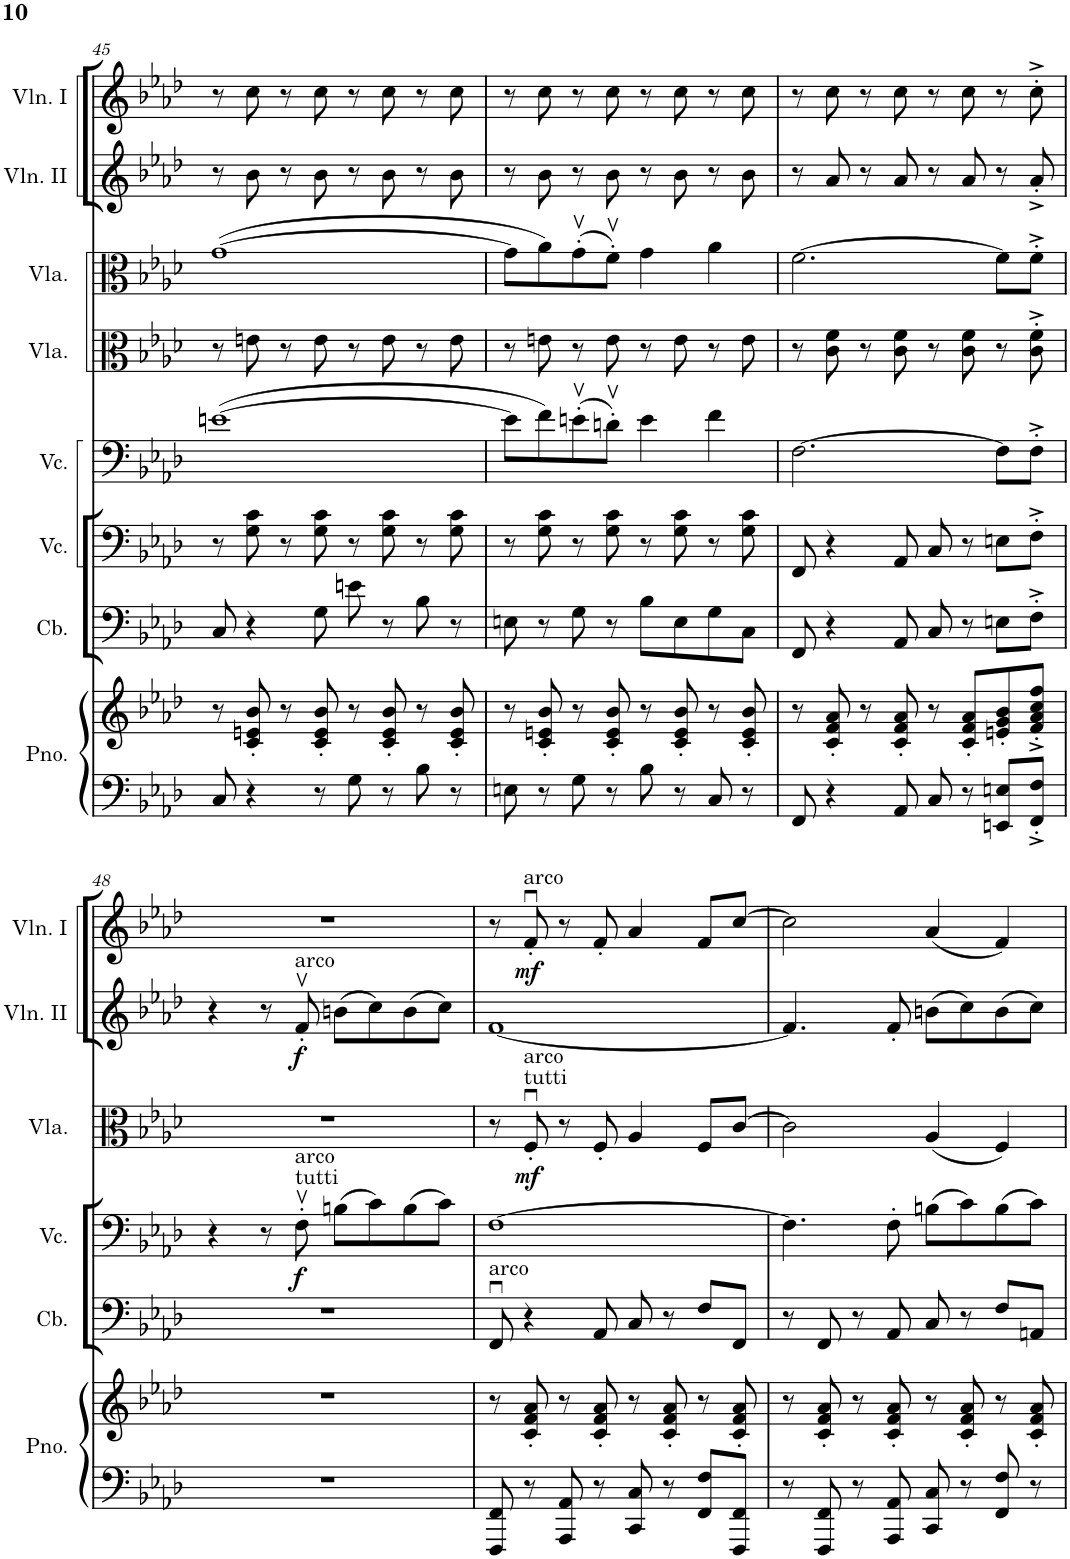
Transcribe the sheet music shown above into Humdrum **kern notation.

**kern	**kern	**kern	**kern	**dynam	**kern	**kern	**dynam	**kern	**kern	**dynam	**kern	**dynam	**kern
*part9	*part9	*part8	*part7	*part7	*part6	*part5	*part5	*part4	*part3	*part3	*part2	*part2	*part1
*staff10	*staff9	*staff8	*staff7	*staff7	*staff6	*staff5	*staff5	*staff4	*staff3	*staff3	*staff2	*staff2	*staff1
*I"Piano	*	*I"Contrabass	*I"Violoncello	*	*I"Violoncello	*I"Viola	*	*I"Viola	*I"Violin II	*	*I"Violin I	*	*I"Violin
*I'Pno.	*	*I'Cb.	*I'Vc.	*	*I'Vc.	*I'Vla.	*	*I'Vla.	*I'Vln. II	*	*I'Vln. I	*	*I'Vln.
!!LO:PB:g=z
*clefF4	*clefG2	*clefF4	*clefF4	*	*clefF4	*clefC3	*	*clefC3	*clefG2	*	*clefG2	*	*clefG2
*	*	*Trd7c12	*	*	*	*	*	*	*	*	*	*	*
*k[b-e-a-d-]	*k[b-e-a-d-]	*k[b-e-a-d-]	*k[b-e-a-d-]	*	*k[b-e-a-d-]	*k[b-e-a-d-]	*	*k[b-e-a-d-]	*k[b-e-a-d-]	*	*k[b-e-a-d-]	*	*k[b-e-a-d-]
*M4/4	*M4/4	*M4/4	*M4/4	*	*M4/4	*M4/4	*	*M4/4	*M4/4	*	*M4/4	*	*M4/4
=45	=45	=45	=45	=45	=45	=45	=45	=45	=45	=45	=45	=45	=45
8C/	8r	8C/	8r	.	([>1en	8r	.	([>1g	8r	.	8r	.	1r
4r	8c/' 8en/' 8b-/'	4r	8G\ 8c\	.	.	8en\	.	.	8b-\	.	8cc\	.	.
.	8r	.	8r	.	.	8r	.	.	8r	.	8r	.	.
8r	8c/' 8e/' 8b-/'	8G\	8G\ 8c\	.	.	8e\	.	.	8b-\	.	8cc\	.	.
8G\	8r	8en\	8r	.	.	8r	.	.	8r	.	8r	.	.
8r	8c/' 8e/' 8b-/'	8r	8G\ 8c\	.	.	8e\	.	.	8b-\	.	8cc\	.	.
8B-\	8r	8B-\	8r	.	.	8r	.	.	8r	.	8r	.	.
8r	8c/' 8e/' 8b-/'	8r	8G\ 8c\	.	.	8e\	.	.	8b-\	.	8cc\	.	.
=46	=46	=46	=46	=46	=46	=46	=46	=46	=46	=46	=46	=46	=46
8En\	8r	8En\	8r	.	8e\L]	8r	.	8g\L]	8r	.	8r	.	1r
8r	8c/' 8en/' 8b-/'	8r	8G\ 8c\	.	8f\)	8en\	.	8a-\)	8b-\	.	8cc\	.	.
8G\	8r	8G\	8r	.	(8env'\	8r	.	(8gv'\	8r	.	8r	.	.
8r	8c/' 8e/' 8b-/'	8r	8G\ 8c\	.	8dnv'\J)	8e\	.	8fv'\J)	8b-\	.	8cc\	.	.
8B-\	8r	8B-\L	8r	.	4e\	8r	.	4g\	8r	.	8r	.	.
8r	8c/' 8e/' 8b-/'	8E\	8G\ 8c\	.	.	8e\	.	.	8b-\	.	8cc\	.	.
8C/	8r	8G\	8r	.	4f\	8r	.	4a-\	8r	.	8r	.	.
8r	8c/' 8e/' 8b-/'	8C\J	8G\ 8c\	.	.	8e\	.	.	8b-\	.	8cc\	.	.
=47	=47	=47	=47	=47	=47	=47	=47	=47	=47	=47	=47	=47	=47
8FF/	8r	8FF/	8FF/	.	[>2.F\	8r	.	[>2.f\	8r	.	8r	.	1r
4r	8c/' 8f/' 8a-/'	4r	4r	.	.	8c\ 8f\	.	.	8a-/	.	8cc\	.	.
.	8r	.	.	.	.	8r	.	.	8r	.	8r	.	.
8AA-/	8c/' 8f/' 8a-/'	8AA-/	8AA-/	.	.	8c\ 8f\	.	.	8a-/	.	8cc\	.	.
8C/	8r	8C/	8C/	.	.	8r	.	.	8r	.	8r	.	.
8r	8c/' 8f/' 8a-/'L	8r	8r	.	.	8c\ 8f\	.	.	8a-/	.	8cc\	.	.
8EEn/ 8En/L	8en/' 8g/' 8b-/'	8En\L	8En\L	.	8F\L]	8r	.	8f\L]	8r	.	8r	.	.
8FF/'^ 8F/'^J	8f/'^ 8a-/'^ 8cc/'^ 8ff/'^J	8F'^\J	8F'^\J	.	8F'^\J	8c\'^ 8f\'^	.	8f'^\J	8a-'^/	.	8cc'^\	.	.
!!LO:LB:g=z
=48	=48	=48	=48	=48	=48	=48	=48	=48	=48	=48	=48	=48	=48
1r	1r	1r	4r	.	1r	1r	.	1r	4r	.	1r	.	1r
.	.	.	8r	.	.	.	.	.	8r	.	.	.	.
!	!	!	!	!	!	!	!	!	!LO:TX:a:t=arco	!	!	!	!
!	!	!	!LO:TX:a:t=tutti	!	!	!	!	!	!	!	!	!	!
!	!	!	!LO:TX:a:t=arco	!	!	!	!	!	!	!	!	!	!
!	!	!	!	!LO:DY:b	!	!	!	!	!	!LO:DY:b	!	!	!
.	.	.	8Fv'\	f	.	.	.	.	8fv'/	f	.	.	.
.	.	.	(8Bn\L	.	.	.	.	.	(8bn\L	.	.	.	.
.	.	.	8c\)	.	.	.	.	.	8cc\)	.	.	.	.
.	.	.	(8B\	.	.	.	.	.	(8b\	.	.	.	.
.	.	.	8c\J)	.	.	.	.	.	8cc\J)	.	.	.	.
=49	=49	=49	=49	=49	=49	=49	=49	=49	=49	=49	=49	=49	=49
!	!	!LO:TX:a:t=arco	!	!	!	!	!	!	!	!	!	!	!
8FFF/ 8FF/	8r	8FFu/	[>1F	.	1r	8r	.	1r	[<1f	.	8r	.	1r
!	!	!	!	!	!	!	!	!	!	!	!LO:TX:a:t=arco	!	!
!	!	!	!	!	!	!LO:TX:a:t=tutti	!	!	!	!	!	!	!
!	!	!	!	!	!	!LO:TX:a:t=arco	!	!	!	!	!	!	!
!	!	!	!	!	!	!	!LO:DY:b	!	!	!	!	!LO:DY:b	!
8r	8c/' 8f/' 8a-/'	4r	.	.	.	8Fu'/	mf	.	.	.	8fu'/	mf	.
8AAA-/ 8AA-/	8r	.	.	.	.	8r	.	.	.	.	8r	.	.
8r	8c/' 8f/' 8a-/'	8AA-/	.	.	.	8F'/	.	.	.	.	8f'/	.	.
8CC/ 8C/	8r	8C/	.	.	.	4A-/	.	.	.	.	4a-/	.	.
8r	8c/' 8f/' 8a-/'	8r	.	.	.	.	.	.	.	.	.	.	.
8FF/ 8F/L	8r	8F/L	.	.	.	8F/L	.	.	.	.	8f/L	.	.
8FFF/ 8FF/J	8c/' 8f/' 8a-/'	8FF/J	.	.	.	[>8c/J	.	.	.	.	[>8cc/J	.	.
=50	=50	=50	=50	=50	=50	=50	=50	=50	=50	=50	=50	=50	=50
8r	8r	8r	4.F\]	.	1r	2c\]	.	1r	4.f/]	.	2cc\]	.	1r
8FFF/ 8FF/	8c/' 8f/' 8a-/'	8FF/	.	.	.	.	.	.	.	.	.	.	.
8r	8r	8r	.	.	.	.	.	.	.	.	.	.	.
8AAA-/ 8AA-/	8c/' 8f/' 8a-/'	8AA-/	8F'\	.	.	.	.	.	8f'/	.	.	.	.
8CC/ 8C/	8r	8C/	(8Bn\L	.	.	(4A-/	.	.	(8bn\L	.	(4a-/	.	.
8r	8c/' 8f/' 8a-/'	8r	8c\)	.	.	.	.	.	8cc\)	.	.	.	.
8FF/ 8F/	8r	8F/L	(8B\	.	.	4F/)	.	.	(8b\	.	4f/)	.	.
8r	8c/' 8f/' 8a-/'	8AAn/J	8c\J)	.	.	.	.	.	8cc\J)	.	.	.	.
=	=	=	=	=	=	=	=	=	=	=	=	=	=
*-	*-	*-	*-	*-	*-	*-	*-	*-	*-	*-	*-	*-	*-
